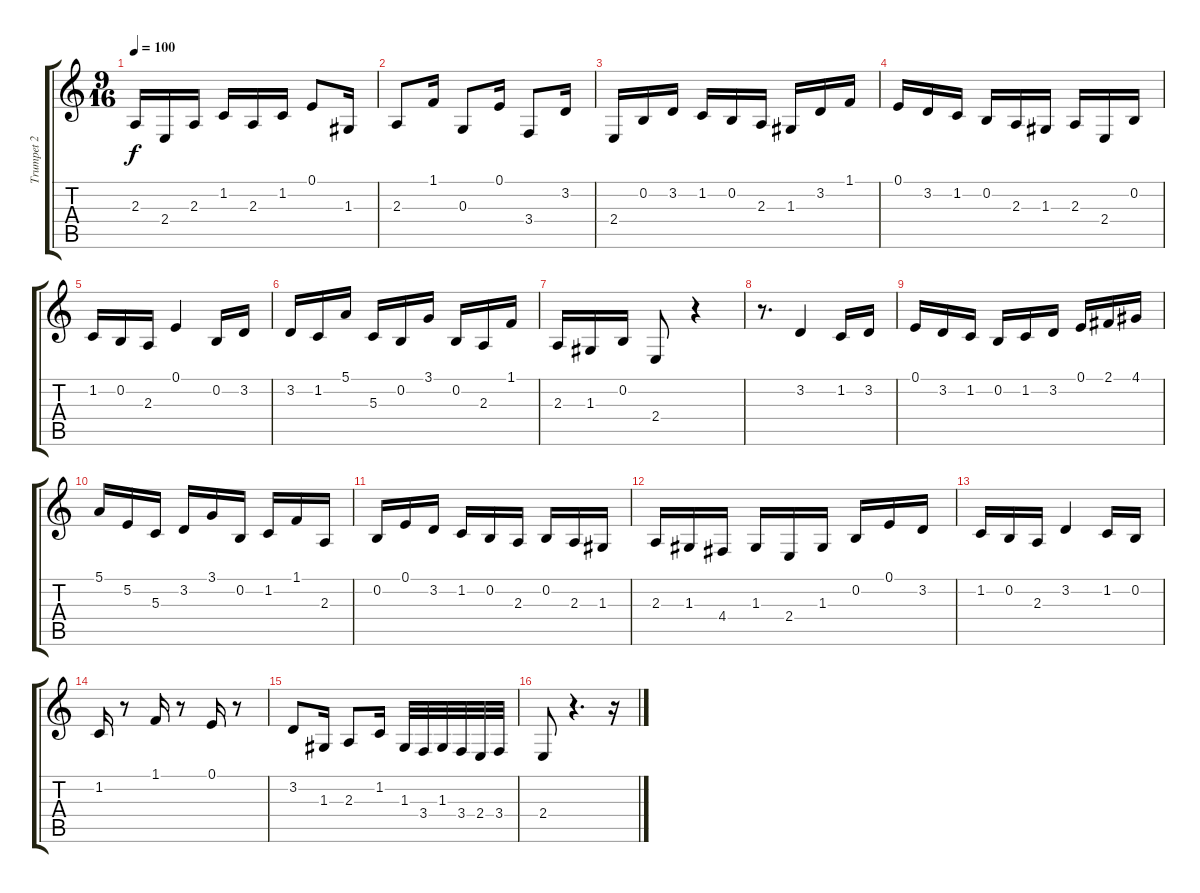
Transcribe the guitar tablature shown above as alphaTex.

\track ("Trumpet 2" "Trumpet 2") {instrument trumpet}
\staff {score tabs}
\tuning (E4 B3 G3 D3 A2 E2) {hide}
\ts (9 16)
\tempo 100
\clef g2
\ks c
2.3.16{dy f} 2.4.16 2.3.16 1.2.16 2.3.16 1.2.16 0.1.8 1.3.16 |
2.3.8 1.1.16 0.3.8 0.1.16 3.4.8 3.2.16 |
2.4.16 0.2.16 3.2.16 1.2.16 0.2.16 2.3.16 1.3.16 3.2.16 1.1.16 |
0.1.16 3.2.16 1.2.16 0.2.16 2.3.16 1.3.16 2.3.16 2.4.16 0.2.16 |
1.2.16 0.2.16 2.3.16 0.1.4 0.2.16 3.2.16 |
3.2.16 1.2.16 5.1.16 5.3.16 0.2.16 3.1.16 0.2.16 2.3.16 1.1.16 |
2.3.16 1.3.16 0.2.16 2.4.8 r.4 |
r.8{d} 3.2.4 1.2.16 3.2.16 |
0.1.16 3.2.16 1.2.16 0.2.16 1.2.16 3.2.16 0.1.16 2.1.16 4.1.16 |
5.1.16 5.2.16 5.3.16 3.2.16 3.1.16 0.2.16 1.2.16 1.1.16 2.3.16 |
0.2.16 0.1.16 3.2.16 1.2.16 0.2.16 2.3.16 0.2.16 2.3.16 1.3.16 |
2.3.16 1.3.16 4.4.16 1.3.16 2.4.16 1.3.16 0.2.16 0.1.16 3.2.16 |
1.2.16 0.2.16 2.3.16 3.2.4 1.2.16 0.2.16 |
1.2.16 r.8 1.1.16 r.8 0.1.16 r.8 |
3.2.8 1.3.16 2.3.8 1.2.16 1.3.32 3.4.32 1.3.32 3.4.32 2.4.32 3.4.32 |
2.4.8 r.4{d} r.16
